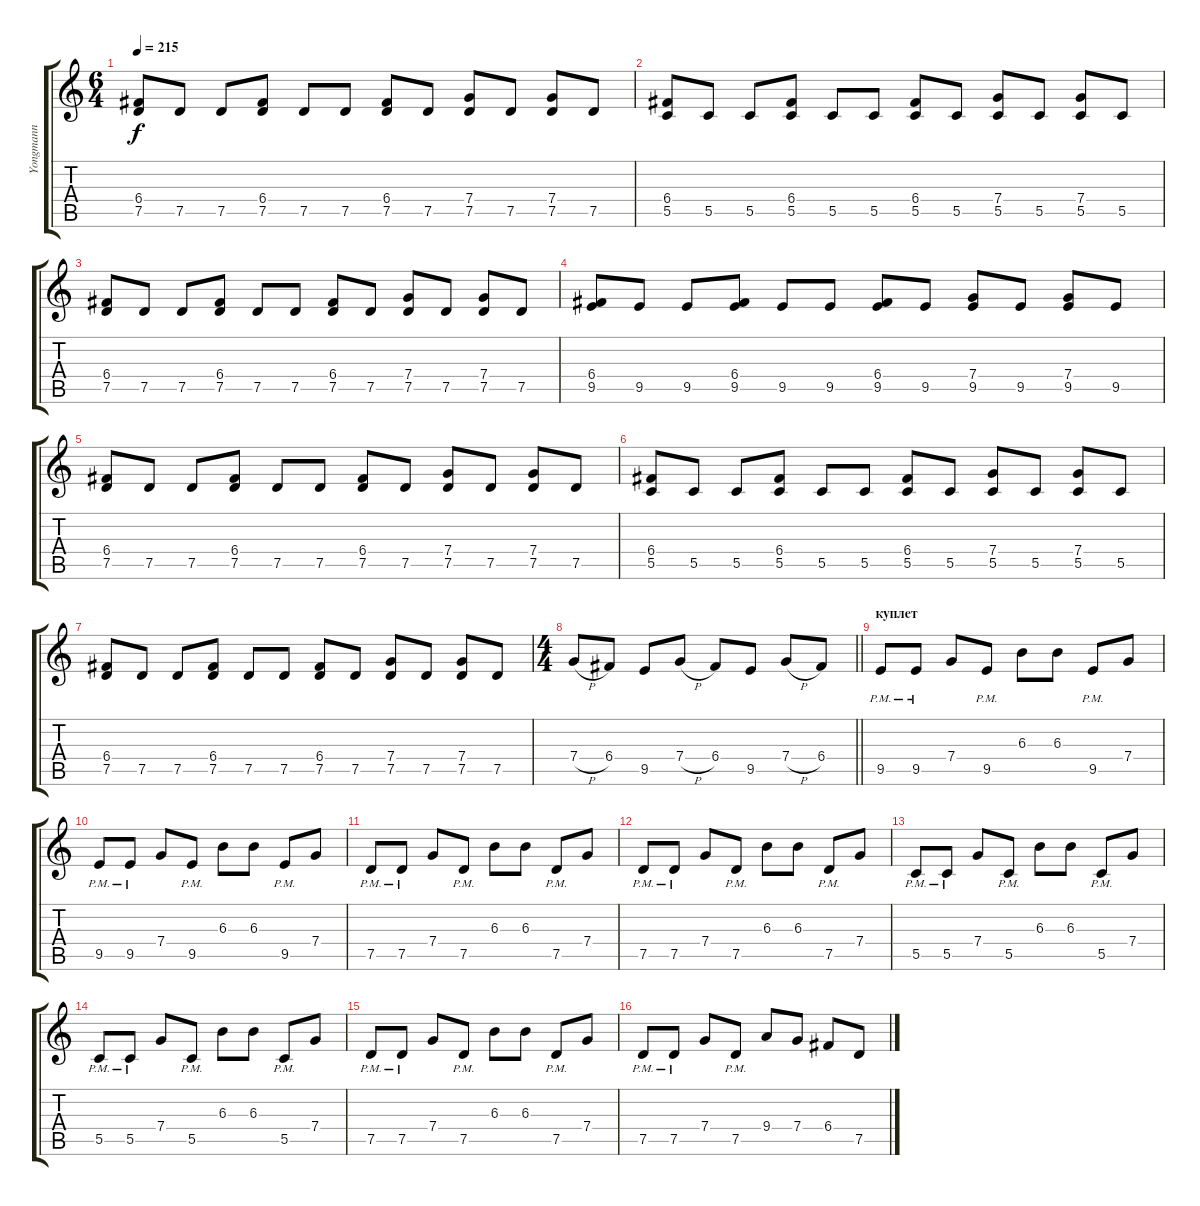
\track ("Yongmann" "Yongmann") {instrument distortionguitar}
\staff {score tabs}
\tuning (D4 A3 F3 C3 G2 C2) {hide}
\ts (6 4)
\tempo 215
\clef g2
\ks c
(6.4 7.5).8{dy f} 7.5.8 7.5.8 (6.4 7.5).8 7.5.8 7.5.8 (6.4 7.5).8 7.5.8 (7.4 7.5).8 7.5.8 (7.4 7.5).8 7.5.8 |
(6.4 5.5).8 5.5.8 5.5.8 (6.4 5.5).8 5.5.8 5.5.8 (6.4 5.5).8 5.5.8 (7.4 5.5).8 5.5.8 (7.4 5.5).8 5.5.8 |
(6.4 7.5).8 7.5.8 7.5.8 (6.4 7.5).8 7.5.8 7.5.8 (6.4 7.5).8 7.5.8 (7.4 7.5).8 7.5.8 (7.4 7.5).8 7.5.8 |
(6.4 9.5).8 9.5.8 9.5.8 (6.4 9.5).8 9.5.8 9.5.8 (6.4 9.5).8 9.5.8 (7.4 9.5).8 9.5.8 (7.4 9.5).8 9.5.8 |
(6.4 7.5).8 7.5.8 7.5.8 (6.4 7.5).8 7.5.8 7.5.8 (6.4 7.5).8 7.5.8 (7.4 7.5).8 7.5.8 (7.4 7.5).8 7.5.8 |
(6.4 5.5).8 5.5.8 5.5.8 (6.4 5.5).8 5.5.8 5.5.8 (6.4 5.5).8 5.5.8 (7.4 5.5).8 5.5.8 (7.4 5.5).8 5.5.8 |
(6.4 7.5).8 7.5.8 7.5.8 (6.4 7.5).8 7.5.8 7.5.8 (6.4 7.5).8 7.5.8 (7.4 7.5).8 7.5.8 (7.4 7.5).8 7.5.8 |
\ts (4 4)
\barLineRight lightlight
7.4{h}.8 6.4.8 9.5.8 7.4{h}.8 6.4.8 9.5.8 7.4{h}.8 6.4.8 |
\section ("" "куплет")
9.5{pm}.8 9.5{pm}.8 7.4.8 9.5{pm}.8 6.3.8 6.3.8 9.5{pm}.8 7.4.8 |
9.5{pm}.8 9.5{pm}.8 7.4.8 9.5{pm}.8 6.3.8 6.3.8 9.5{pm}.8 7.4.8 |
7.5{pm}.8 7.5{pm}.8 7.4.8 7.5{pm}.8 6.3.8 6.3.8 7.5{pm}.8 7.4.8 |
7.5{pm}.8 7.5{pm}.8 7.4.8 7.5{pm}.8 6.3.8 6.3.8 7.5{pm}.8 7.4.8 |
5.5{pm}.8 5.5{pm}.8 7.4.8 5.5{pm}.8 6.3.8 6.3.8 5.5{pm}.8 7.4.8 |
5.5{pm}.8 5.5{pm}.8 7.4.8 5.5{pm}.8 6.3.8 6.3.8 5.5{pm}.8 7.4.8 |
7.5{pm}.8 7.5{pm}.8 7.4.8 7.5{pm}.8 6.3.8 6.3.8 7.5{pm}.8 7.4.8 |
7.5{pm}.8 7.5{pm}.8 7.4.8 7.5{pm}.8 9.4.8 7.4.8 6.4.8 7.5.8
